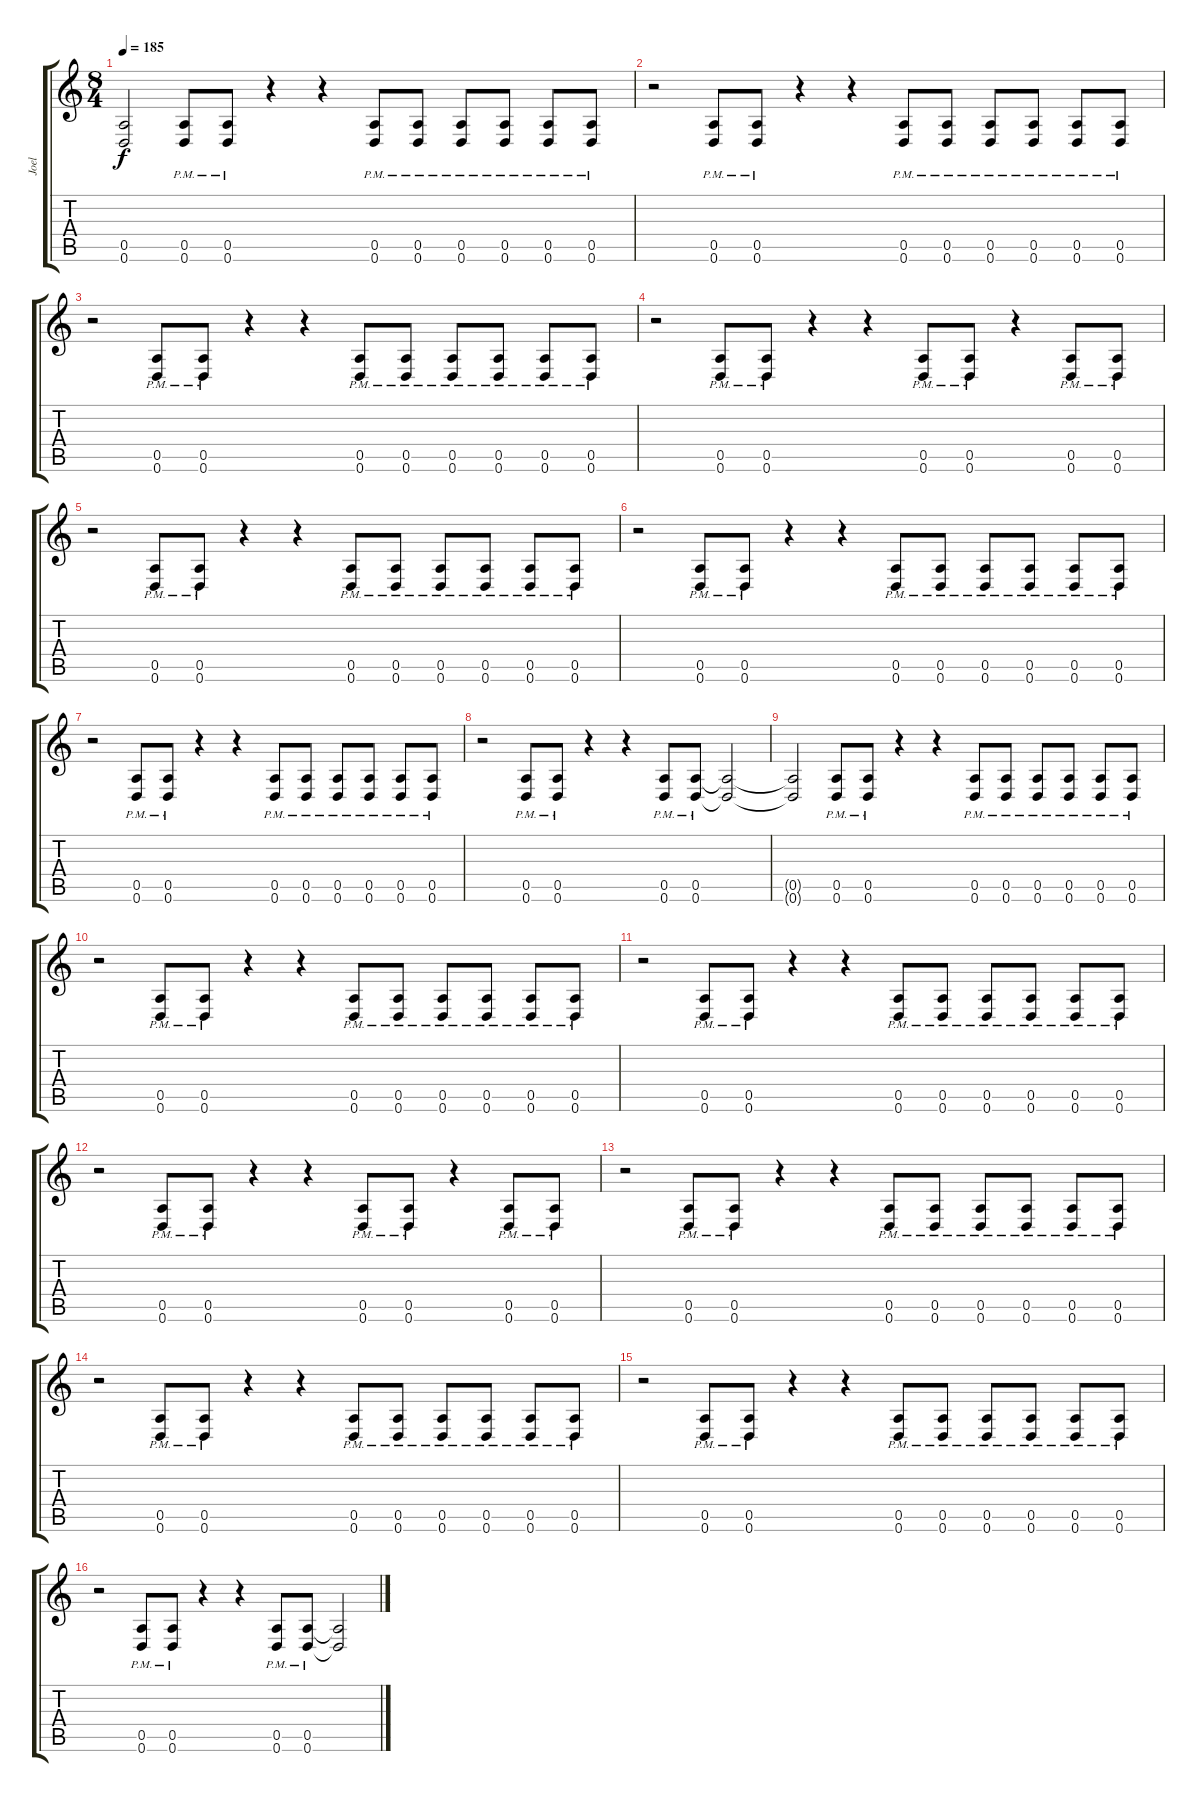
\track ("Joel" "Joel") {instrument distortionguitar}
\staff {score tabs}
\tuning (E4 B3 G3 D3 A2 D2) {hide}
\ts (8 4)
\tempo 185
\clef g2
\ks c
(0.5{t} 0.6{t}).2{dy f} (0.5{pm} 0.6{pm}).8 (0.5{pm} 0.6{pm}).8 r.4 r.4 (0.5{pm} 0.6{pm}).8 (0.5{pm} 0.6{pm}).8 (0.5{pm} 0.6{pm}).8 (0.5{pm} 0.6{pm}).8 (0.5{pm} 0.6{pm}).8 (0.5{pm} 0.6{pm}).8 |
r.2 (0.5{pm} 0.6{pm}).8 (0.5{pm} 0.6{pm}).8 r.4 r.4 (0.5{pm} 0.6{pm}).8 (0.5{pm} 0.6{pm}).8 (0.5{pm} 0.6{pm}).8 (0.5{pm} 0.6{pm}).8 (0.5{pm} 0.6{pm}).8 (0.5{pm} 0.6{pm}).8 |
r.2 (0.5{pm} 0.6{pm}).8 (0.5{pm} 0.6{pm}).8 r.4 r.4 (0.5{pm} 0.6{pm}).8 (0.5{pm} 0.6{pm}).8 (0.5{pm} 0.6{pm}).8 (0.5{pm} 0.6{pm}).8 (0.5{pm} 0.6{pm}).8 (0.5{pm} 0.6{pm}).8 |
r.2 (0.5{pm} 0.6{pm}).8 (0.5{pm} 0.6{pm}).8 r.4 r.4 (0.5{pm} 0.6{pm}).8 (0.5{pm} 0.6{pm}).8 r.4 (0.5{pm} 0.6{pm}).8 (0.5{pm} 0.6{pm}).8 |
r.2 (0.5{pm} 0.6{pm}).8 (0.5{pm} 0.6{pm}).8 r.4 r.4 (0.5{pm} 0.6{pm}).8 (0.5{pm} 0.6{pm}).8 (0.5{pm} 0.6{pm}).8 (0.5{pm} 0.6{pm}).8 (0.5{pm} 0.6{pm}).8 (0.5{pm} 0.6{pm}).8 |
r.2 (0.5{pm} 0.6{pm}).8 (0.5{pm} 0.6{pm}).8 r.4 r.4 (0.5{pm} 0.6{pm}).8 (0.5{pm} 0.6{pm}).8 (0.5{pm} 0.6{pm}).8 (0.5{pm} 0.6{pm}).8 (0.5{pm} 0.6{pm}).8 (0.5{pm} 0.6{pm}).8 |
r.2 (0.5{pm} 0.6{pm}).8 (0.5{pm} 0.6{pm}).8 r.4 r.4 (0.5{pm} 0.6{pm}).8 (0.5{pm} 0.6{pm}).8 (0.5{pm} 0.6{pm}).8 (0.5{pm} 0.6{pm}).8 (0.5{pm} 0.6{pm}).8 (0.5{pm} 0.6{pm}).8 |
r.2 (0.5{pm} 0.6{pm}).8 (0.5{pm} 0.6{pm}).8 r.4 r.4 (0.5{pm} 0.6{pm}).8 (0.5{pm} 0.6{pm}).8 (0.5{t} 0.6{t}).2 |
(0.5{t} 0.6{t}).2{volume 12} (0.5{pm} 0.6{pm}).8 (0.5{pm} 0.6{pm}).8 r.4 r.4 (0.5{pm} 0.6{pm}).8 (0.5{pm} 0.6{pm}).8 (0.5{pm} 0.6{pm}).8 (0.5{pm} 0.6{pm}).8 (0.5{pm} 0.6{pm}).8 (0.5{pm} 0.6{pm}).8 |
r.2 (0.5{pm} 0.6{pm}).8 (0.5{pm} 0.6{pm}).8 r.4 r.4 (0.5{pm} 0.6{pm}).8 (0.5{pm} 0.6{pm}).8 (0.5{pm} 0.6{pm}).8 (0.5{pm} 0.6{pm}).8 (0.5{pm} 0.6{pm}).8 (0.5{pm} 0.6{pm}).8 |
r.2{volume 8} (0.5{pm} 0.6{pm}).8 (0.5{pm} 0.6{pm}).8 r.4 r.4 (0.5{pm} 0.6{pm}).8 (0.5{pm} 0.6{pm}).8 (0.5{pm} 0.6{pm}).8 (0.5{pm} 0.6{pm}).8 (0.5{pm} 0.6{pm}).8 (0.5{pm} 0.6{pm}).8 |
r.2 (0.5{pm} 0.6{pm}).8 (0.5{pm} 0.6{pm}).8 r.4 r.4 (0.5{pm} 0.6{pm}).8 (0.5{pm} 0.6{pm}).8 r.4 (0.5{pm} 0.6{pm}).8 (0.5{pm} 0.6{pm}).8 |
r.2{volume 4} (0.5{pm} 0.6{pm}).8 (0.5{pm} 0.6{pm}).8 r.4 r.4 (0.5{pm} 0.6{pm}).8 (0.5{pm} 0.6{pm}).8 (0.5{pm} 0.6{pm}).8 (0.5{pm} 0.6{pm}).8 (0.5{pm} 0.6{pm}).8 (0.5{pm} 0.6{pm}).8 |
r.2 (0.5{pm} 0.6{pm}).8 (0.5{pm} 0.6{pm}).8 r.4 r.4 (0.5{pm} 0.6{pm}).8 (0.5{pm} 0.6{pm}).8 (0.5{pm} 0.6{pm}).8 (0.5{pm} 0.6{pm}).8 (0.5{pm} 0.6{pm}).8 (0.5{pm} 0.6{pm}).8 |
r.2{volume 0} (0.5{pm} 0.6{pm}).8 (0.5{pm} 0.6{pm}).8 r.4 r.4 (0.5{pm} 0.6{pm}).8 (0.5{pm} 0.6{pm}).8 (0.5{pm} 0.6{pm}).8 (0.5{pm} 0.6{pm}).8 (0.5{pm} 0.6{pm}).8 (0.5{pm} 0.6{pm}).8 |
r.2 (0.5{pm} 0.6{pm}).8 (0.5{pm} 0.6{pm}).8 r.4 r.4 (0.5{pm} 0.6{pm}).8 (0.5{pm} 0.6{pm}).8 (0.5{t} 0.6{t}).2
